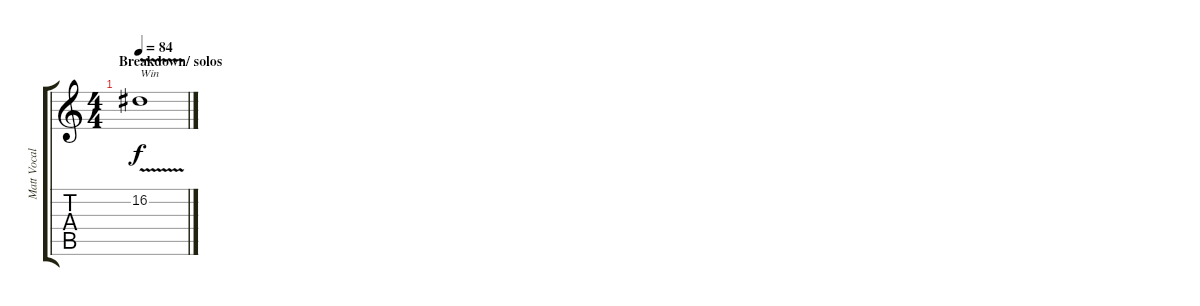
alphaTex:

\track ("Matt Vocals" "Matt Vocal") {instrument oboe}
\staff {score tabs}
\tuning (E4 B3 G3 D3 A2 E2) {hide}
\ts (4 4)
\section ("" "Breakdown/ solos")
\tempo 84
\clef g2
\ks c
16.2{v}.1{txt "Win" dy f}
